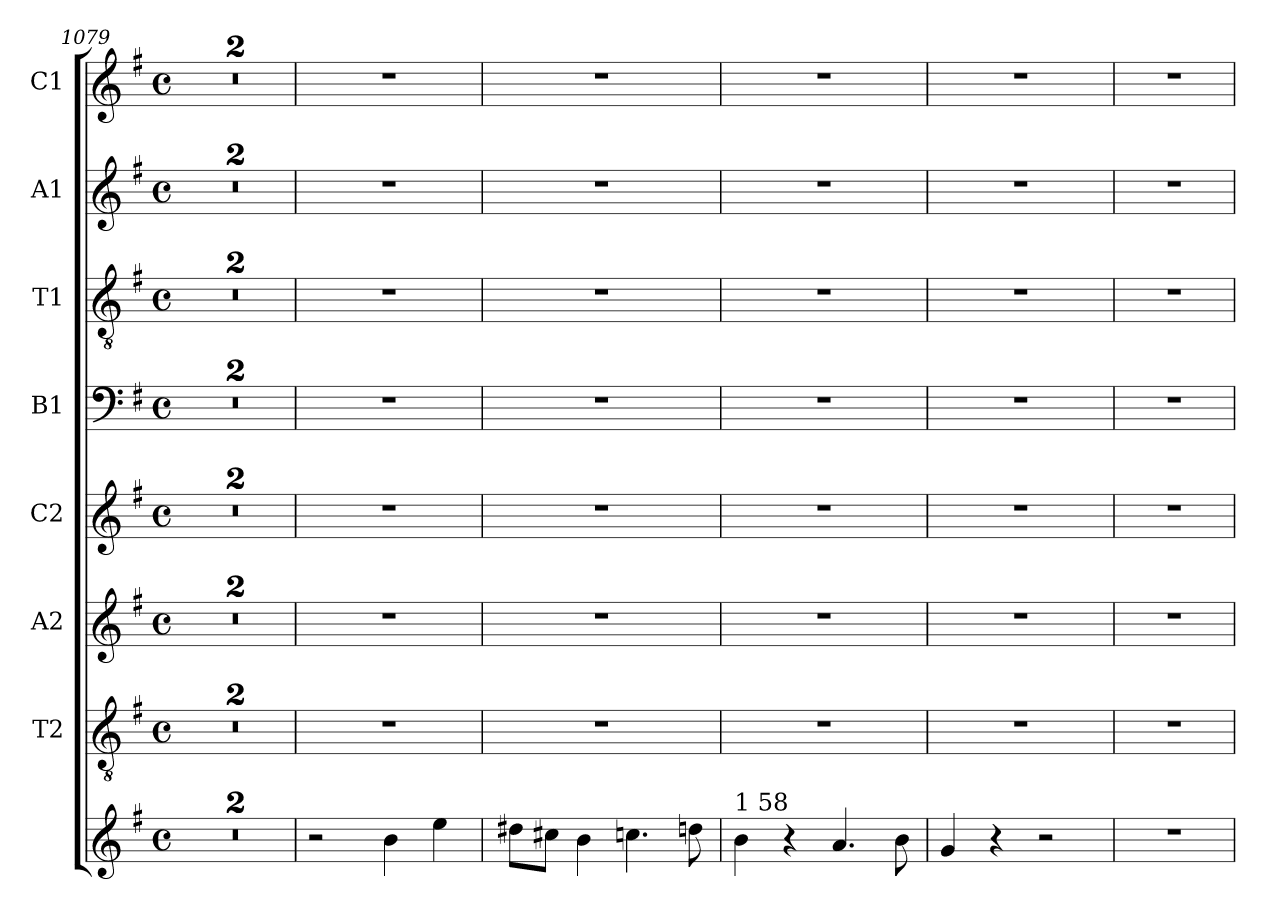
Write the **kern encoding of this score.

**kern	**kern	**kern	**kern	**kern	**kern	**kern	**kern
*part8	*part7	*part6	*part5	*part4	*part3	*part2	*part1
*staff8	*staff7	*staff6	*staff5	*staff4	*staff3	*staff2	*staff1
*	*I"T2	*I"A2	*I"C2	*I"B1	*I"T1	*I"A1	*I"C1
*	*I'T2	*I'A2	*I'C2	*I'B1	*I'T1	*I'A1	*I'C1
*clefG2	*clefGv2	*clefG2	*clefG2	*clefF4	*clefGv2	*clefG2	*clefG2
*k[f#]	*k[f#]	*k[f#]	*k[f#]	*k[f#]	*k[f#]	*k[f#]	*k[f#]
*G:	*G:	*G:	*G:	*G:	*G:	*G:	*G:
*M4/4	*M4/4	*M4/4	*M4/4	*M4/4	*M4/4	*M4/4	*M4/4
*met(c)	*met(c)	*met(c)	*met(c)	*met(c)	*met(c)	*met(c)	*met(c)
=1079	=1079	=1079	=1079	=1079	=1079	=1079	=1079
1r	1r	1r	1r	1r	1r	1r	1r
=1080	=1080	=1080	=1080	=1080	=1080	=1080	=1080
1r	1r	1r	1r	1r	1r	1r	1r
=1081	=1081	=1081	=1081	=1081	=1081	=1081	=1081
2r	1r	1r	1r	1r	1r	1r	1r
4b\	.	.	.	.	.	.	.
4ee\	.	.	.	.	.	.	.
=1082	=1082	=1082	=1082	=1082	=1082	=1082	=1082
8dd#X\L	1r	1r	1r	1r	1r	1r	1r
8cc#X\J	.	.	.	.	.	.	.
4b\	.	.	.	.	.	.	.
4.ccn\	.	.	.	.	.	.	.
8ddn\	.	.	.	.	.	.	.
!!LO:LB:g=z
=1083	=1083	=1083	=1083	=1083	=1083	=1083	=1083
!LO:TX:a:t=1 58	!	!	!	!	!	!	!
4b\	1r	1r	1r	1r	1r	1r	1r
4r	.	.	.	.	.	.	.
4.a/	.	.	.	.	.	.	.
8b\	.	.	.	.	.	.	.
=1084	=1084	=1084	=1084	=1084	=1084	=1084	=1084
4g/	1r	1r	1r	1r	1r	1r	1r
4r	.	.	.	.	.	.	.
2r	.	.	.	.	.	.	.
=1085	=1085	=1085	=1085	=1085	=1085	=1085	=1085
1r	1r	1r	1r	1r	1r	1r	1r
=	=	=	=	=	=	=	=
*-	*-	*-	*-	*-	*-	*-	*-
